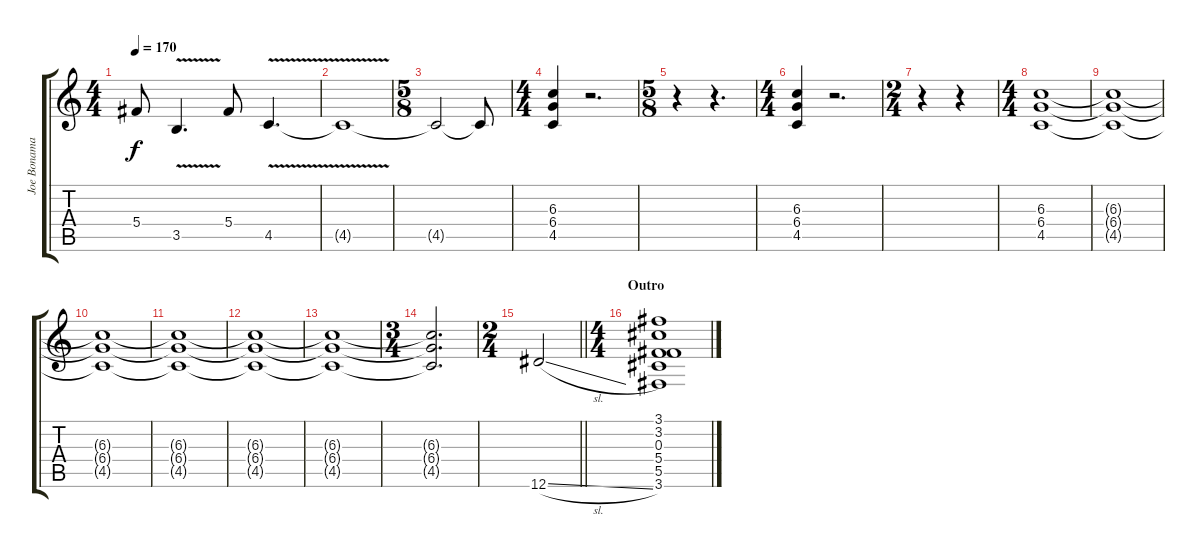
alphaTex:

\track ("Joe Bonamassa" "Joe Bonama") {instrument overdrivenguitar}
\staff {score tabs}
\tuning (Eb4 Bb3 Gb3 Db3 Ab2 Eb2) {hide}
\ts (4 4)
\tempo 170
\clef g2
\ks c
5.4.8{dy f} 3.5{v}.4{d} 5.4.8 4.5{v}.4{d} |
4.5{t}.1 |
\ts (5 8)
4.5{t}.2 4.5{t}.8 |
\ts (4 4)
(6.3 6.4 4.5).4 r.2{d} |
\ts (5 8)
r.4 r.4{d} |
\ts (4 4)
(6.3 6.4 4.5).4 r.2{d} |
\ts (2 4)
r.4 r.4 |
\ts (4 4)
(6.3 6.4 4.5).1 |
(6.3{t} 6.4{t} 4.5{t}).1 |
(6.3{t} 6.4{t} 4.5{t}).1 |
(6.3{t} 6.4{t} 4.5{t}).1 |
(6.3{t} 6.4{t} 4.5{t}).1 |
(6.3{t} 6.4{t} 4.5{t}).1 |
\ts (3 4)
(6.3{t} 6.4{t} 4.5{t}).2{d} |
\ts (2 4)
\barLineRight lightlight
12.6{sl}.2 |
\ts (4 4)
\section ("" "Outro")
(3.1 3.2 0.3 5.4 5.5 3.6).1
